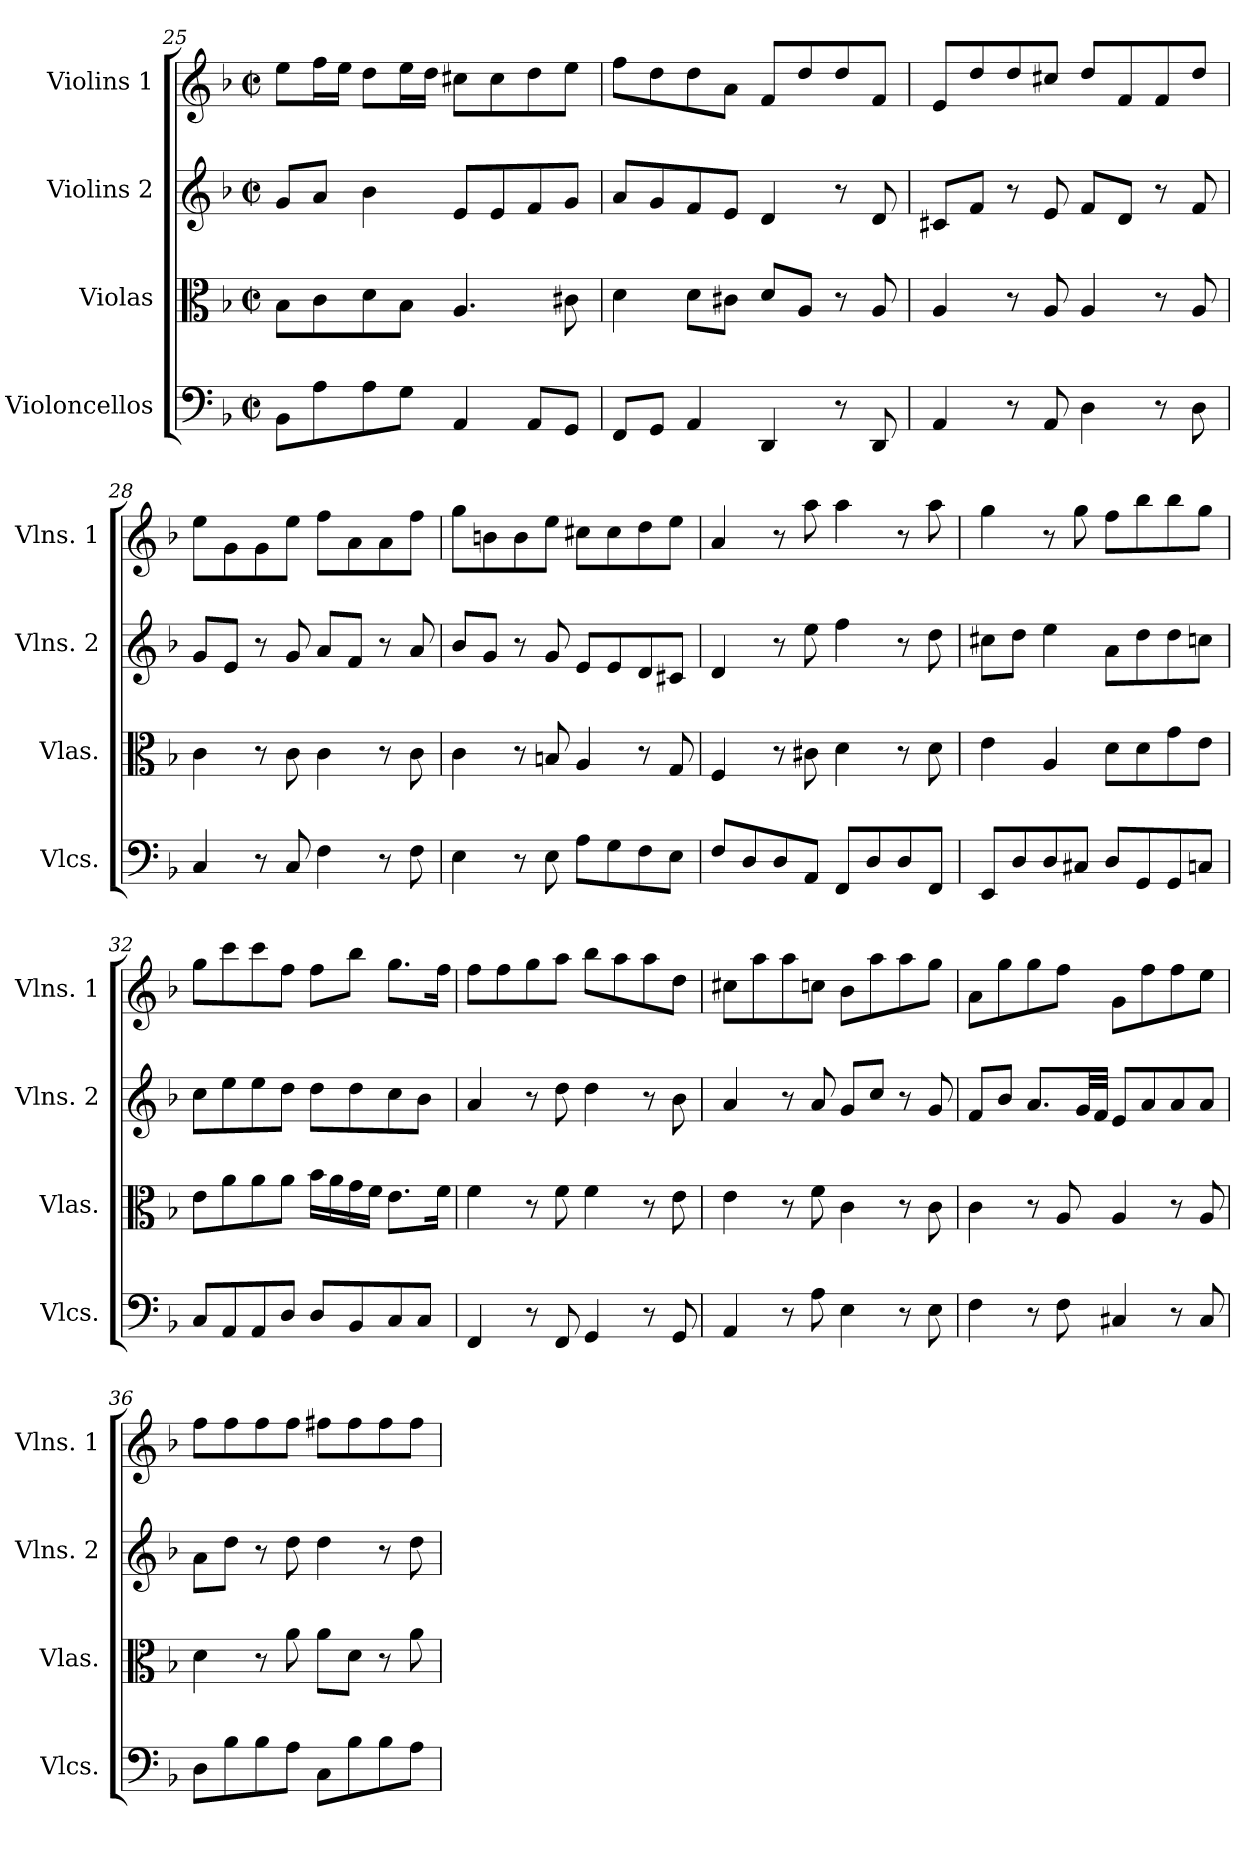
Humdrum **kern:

**kern	**kern	**kern	**kern
*part4	*part3	*part2	*part1
*staff4	*staff3	*staff2	*staff1
*I"Violoncellos	*I"Violas	*I"Violins 2	*I"Violins 1
*I'Vlcs.	*I'Vlas.	*I'Vlns. 2	*I'Vlns. 1
*clefF4	*clefC3	*clefG2	*clefG2
*k[b-]	*k[b-]	*k[b-]	*k[b-]
*M4/4	*M4/4	*M4/4	*M4/4
*met(c|)	*met(c|)	*met(c|)	*met(c|)
=25	=25	=25	=25
8BB-\L	8B-\L	8g/L	8ee\L
8A\	8c\	8a/J	16ff\L
.	.	.	16ee\JJ
8A\	8d\	4b-\	8dd\L
8G\J	8B-\J	.	16ee\L
.	.	.	16dd\JJ
4AA/	4.A/	8e/L	8cc#X\L
.	.	8e/	8cc#\
8AA/L	.	8f/	8dd\
8GG/J	8c#X\	8g/J	8ee\J
!!LO:PB:g=z
=26	=26	=26	=26
8FF/L	4d\	8a/L	8ff\L
8GG/J	.	8g/	8dd\
4AA/	8d\L	8f/	8dd\
.	8c#X\J	8e/J	8a\J
4DD/	8d/L	4d/	8f/L
.	8A/J	.	8dd/
8r	8r	8r	8dd/
8DD/	8A/	8d/	8f/J
=27	=27	=27	=27
4AA/	4A/	8c#X/L	8e/L
.	.	8f/J	8dd/
8r	8r	8r	8dd/
8AA/	8A/	8e/	8cc#X/J
4D\	4A/	8f/L	8dd/L
.	.	8d/J	8f/
8r	8r	8r	8f/
8D\	8A/	8f/	8dd/J
=28	=28	=28	=28
4C/	4c\	8g/L	8ee\L
.	.	8e/J	8g\
8r	8r	8r	8g\
8C/	8c\	8g/	8ee\J
4F\	4c\	8a/L	8ff\L
.	.	8f/J	8a\
8r	8r	8r	8a\
8F\	8c\	8a/	8ff\J
=29	=29	=29	=29
4E\	4c\	8b-/L	8gg\L
.	.	8g/J	8bn\
8r	8r	8r	8b\
8E\	8Bn/	8g/	8ee\J
8A\L	4A/	8e/L	8cc#X\L
8G\	.	8e/	8cc#\
8F\	8r	8d/	8dd\
8E\J	8G/	8c#X/J	8ee\J
!!LO:LB:g=z
=30	=30	=30	=30
8F/L	4F/	4d/	4a/
8D/	.	.	.
8D/	8r	8r	8r
8AA/J	8c#X\	8ee\	8aa\
8FF/L	4d\	4ff\	4aa\
8D/	.	.	.
8D/	8r	8r	8r
8FF/J	8d\	8dd\	8aa\
=31	=31	=31	=31
8EE/L	4e\	8cc#X\L	4gg\
8D/	.	8dd\J	.
8D/	4A/	4ee\	8r
8C#X/J	.	.	8gg\
8D/L	8d\L	8a\L	8ff\L
8GG/	8d\	8dd\	8bb-\
8GG/	8g\	8dd\	8bb-\
8Cn/J	8e\J	8ccn\J	8gg\J
=32	=32	=32	=32
8C/L	8e\L	8cc\L	8gg\L
8AA/	8a\	8ee\	8ccc\
8AA/	8a\	8ee\	8ccc\
8D/J	8a\J	8dd\J	8ff\J
8D/L	16b-\LL	8dd\L	8ff\L
.	16a\	.	.
8BB-/	16g\	8dd\	8bb-\J
.	16f\JJ	.	.
8C/	8.e\L	8cc\	8.gg\L
8C/J	.	8b-\J	.
.	16f\Jk	.	16ff\Jk
=33	=33	=33	=33
4FF/	4f\	4a/	8ff\L
.	.	.	8ff\
8r	8r	8r	8gg\
8FF/	8f\	8dd\	8aa\J
4GG/	4f\	4dd\	8bb-\L
.	.	.	8aa\
8r	8r	8r	8aa\
8GG/	8e\	8b-\	8dd\J
!!LO:LB:g=z
=34	=34	=34	=34
4AA/	4e\	4a/	8cc#X\L
.	.	.	8aa\
8r	8r	8r	8aa\
8A\	8f\	8a/	8ccn\J
4E\	4c\	8g/L	8b-\L
.	.	8cc/J	8aa\
8r	8r	8r	8aa\
8E\	8c\	8g/	8gg\J
=35	=35	=35	=35
4F\	4c\	8f/L	8a\L
.	.	8b-/J	8gg\
8r	8r	8.a/L	8gg\
8F\	8A/	.	8ff\J
.	.	32g/LL	.
.	.	32f/JJJ	.
4C#X/	4A/	8e/L	8g\L
.	.	8a/	8ff\
8r	8r	8a/	8ff\
8C#/	8A/	8a/J	8ee\J
=36	=36	=36	=36
8D\L	4d\	8a\L	8ff\L
8B-\	.	8dd\J	8ff\
8B-\	8r	8r	8ff\
8A\J	8a\	8dd\	8ff\J
8C\L	8a\L	4dd\	8ff#X\L
8B-\	8d\J	.	8ff#\
8B-\	8r	8r	8ff#\
8A\J	8a\	8dd\	8ff#\J
=	=	=	=
*-	*-	*-	*-
